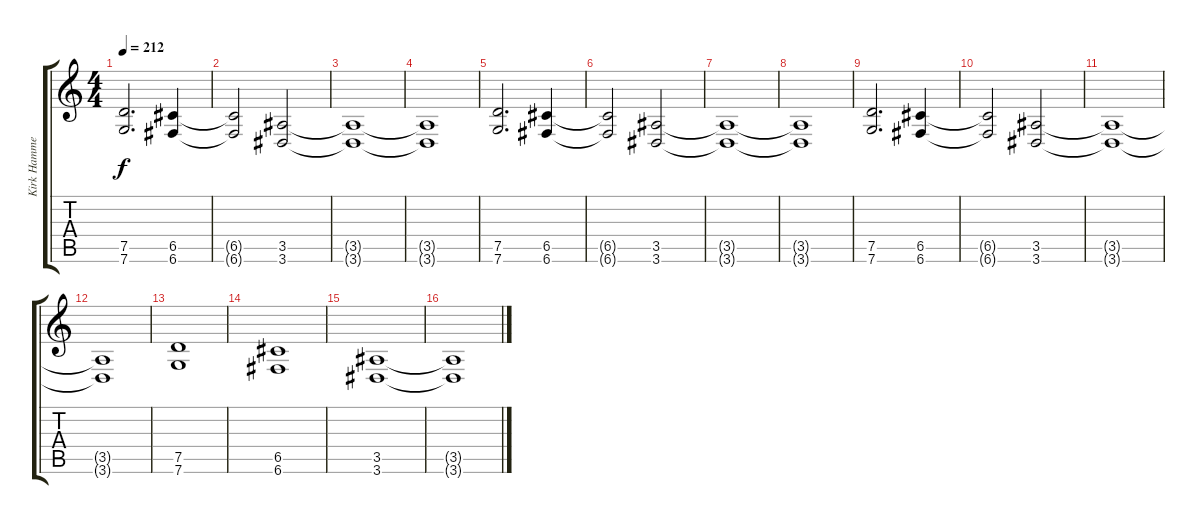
\track ("Kirk Hammet" "Kirk Hamme") {instrument overdrivenguitar}
\staff {score tabs}
\tuning (D4 A3 F3 C3 G2 C2) {hide}
\ts (4 4)
\tempo 212
\clef g2
\ks c
(7.5 7.6).2{d dy f} (6.5 6.6).4 |
(6.5{t} 6.6{t}).2 (3.5 3.6).2 |
(3.5{t} 3.6{t}).1 |
(3.5{t} 3.6{t}).1 |
(7.5 7.6).2{d} (6.5 6.6).4 |
(6.5{t} 6.6{t}).2 (3.5 3.6).2 |
(3.5{t} 3.6{t}).1 |
(3.5{t} 3.6{t}).1 |
(7.5 7.6).2{d} (6.5 6.6).4 |
(6.5{t} 6.6{t}).2 (3.5 3.6).2 |
(3.5{t} 3.6{t}).1 |
(3.5{t} 3.6{t}).1 |
(7.5 7.6).1 |
(6.5 6.6).1 |
(3.5 3.6).1 |
(3.5{t} 3.6{t}).1
